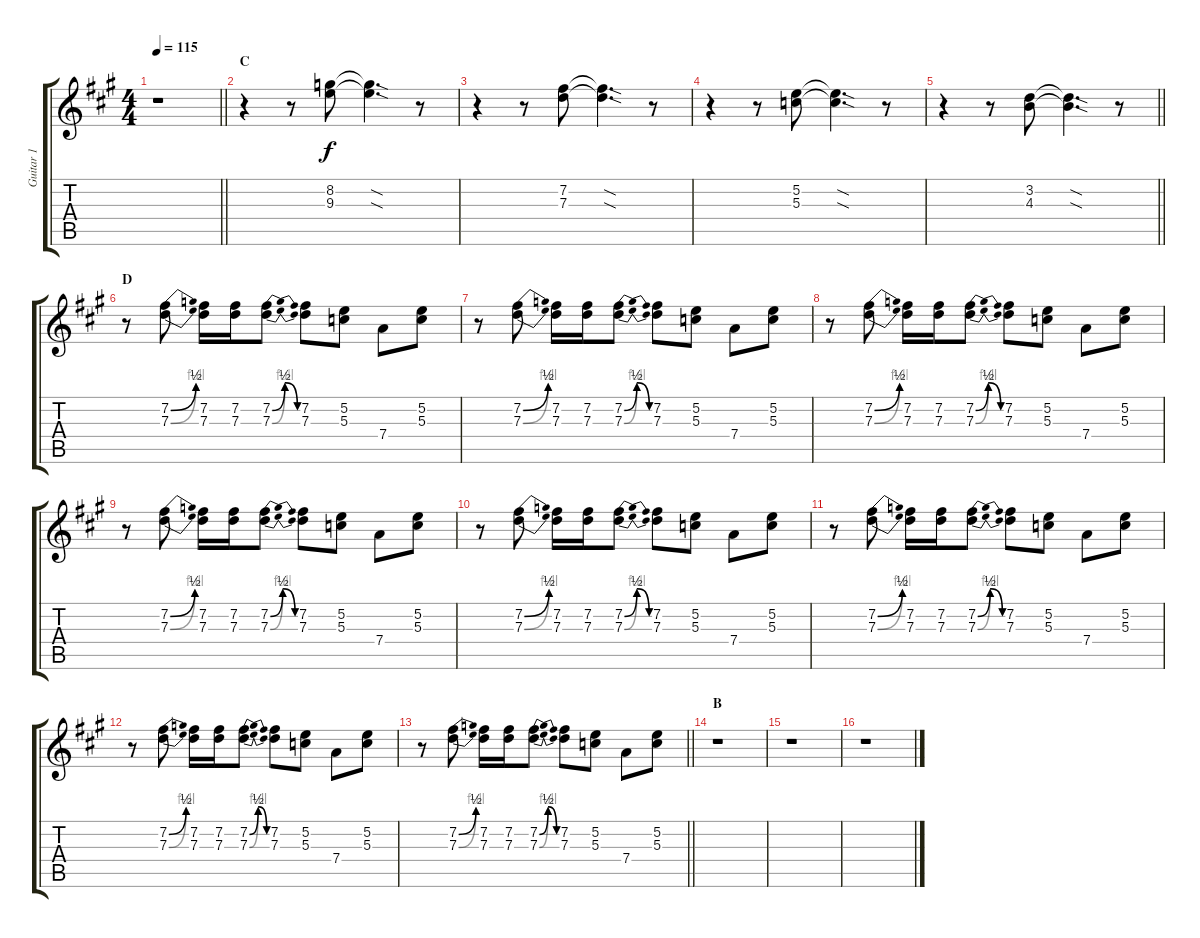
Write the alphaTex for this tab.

\track ("Guitar 1" "Guitar 1") {instrument overdrivenguitar}
\staff {score tabs}
\tuning (E4 B3 G3 D3 A2 E2) {hide}
\ts (4 4)
\tempo 115
\clef g2
\barLineRight lightlight
\ks a
r.1{dy f} |
\section ("" "C")
r.4 r.8 (8.2 9.3).8 (8.2{sod t} 9.3{sod t}).4{d} r.8 |
r.4 r.8 (7.2 7.3).8 (7.2{sod t} 7.3{sod t}).4{d} r.8 |
r.4 r.8 (5.2 5.3).8 (5.2{sod t} 5.3{sod t}).4{d} r.8 |
\barLineRight lightlight
r.4 r.8 (3.2 4.3).8 (3.2{sod t} 4.3{sod t}).4{d} r.8 |
\section ("" "D")
r.8{volume 12} (7.2{be (bend 0 0 60 2)} 7.3{be (bend 0 0 60 4)}).8 (7.2 7.3).16 (7.2 7.3).16 (7.2{be (bendrelease 0 0 10 2 20 2 60 0)} 7.3{be (bendrelease 0 0 10 4 20 4 60 0)}).8 (7.2 7.3).8 (5.2 5.3).8 7.4.8 (5.2 5.3).8 |
r.8 (7.2{be (bend 0 0 60 2)} 7.3{be (bend 0 0 60 4)}).8 (7.2 7.3).16 (7.2 7.3).16 (7.2{be (bendrelease 0 0 10 2 20 2 60 0)} 7.3{be (bendrelease 0 0 10 4 20 4 60 0)}).8 (7.2 7.3).8 (5.2 5.3).8 7.4.8 (5.2 5.3).8 |
r.8 (7.2{be (bend 0 0 60 2)} 7.3{be (bend 0 0 60 4)}).8 (7.2 7.3).16 (7.2 7.3).16 (7.2{be (bendrelease 0 0 10 2 20 2 60 0)} 7.3{be (bendrelease 0 0 10 4 20 4 60 0)}).8 (7.2 7.3).8 (5.2 5.3).8 7.4.8 (5.2 5.3).8 |
r.8 (7.2{be (bend 0 0 60 2)} 7.3{be (bend 0 0 60 4)}).8 (7.2 7.3).16 (7.2 7.3).16 (7.2{be (bendrelease 0 0 10 2 20 2 60 0)} 7.3{be (bendrelease 0 0 10 4 20 4 60 0)}).8 (7.2 7.3).8 (5.2 5.3).8 7.4.8 (5.2 5.3).8 |
r.8 (7.2{be (bend 0 0 60 2)} 7.3{be (bend 0 0 60 4)}).8 (7.2 7.3).16 (7.2 7.3).16 (7.2{be (bendrelease 0 0 10 2 20 2 60 0)} 7.3{be (bendrelease 0 0 10 4 20 4 60 0)}).8 (7.2 7.3).8 (5.2 5.3).8 7.4.8 (5.2 5.3).8 |
r.8 (7.2{be (bend 0 0 60 2)} 7.3{be (bend 0 0 60 4)}).8 (7.2 7.3).16 (7.2 7.3).16 (7.2{be (bendrelease 0 0 10 2 20 2 60 0)} 7.3{be (bendrelease 0 0 10 4 20 4 60 0)}).8 (7.2 7.3).8 (5.2 5.3).8 7.4.8 (5.2 5.3).8 |
r.8 (7.2{be (bend 0 0 60 2)} 7.3{be (bend 0 0 60 4)}).8 (7.2 7.3).16 (7.2 7.3).16 (7.2{be (bendrelease 0 0 10 2 20 2 60 0)} 7.3{be (bendrelease 0 0 10 4 20 4 60 0)}).8 (7.2 7.3).8 (5.2 5.3).8 7.4.8 (5.2 5.3).8 |
\barLineRight lightlight
r.8 (7.2{be (bend 0 0 60 2)} 7.3{be (bend 0 0 60 4)}).8 (7.2 7.3).16 (7.2 7.3).16 (7.2{be (bendrelease 0 0 10 2 20 2 60 0)} 7.3{be (bendrelease 0 0 10 4 20 4 60 0)}).8 (7.2 7.3).8 (5.2 5.3).8 7.4.8 (5.2 5.3).8 |
\section ("" "B")
r.1{volume 16} |
r.1 |
r.1
